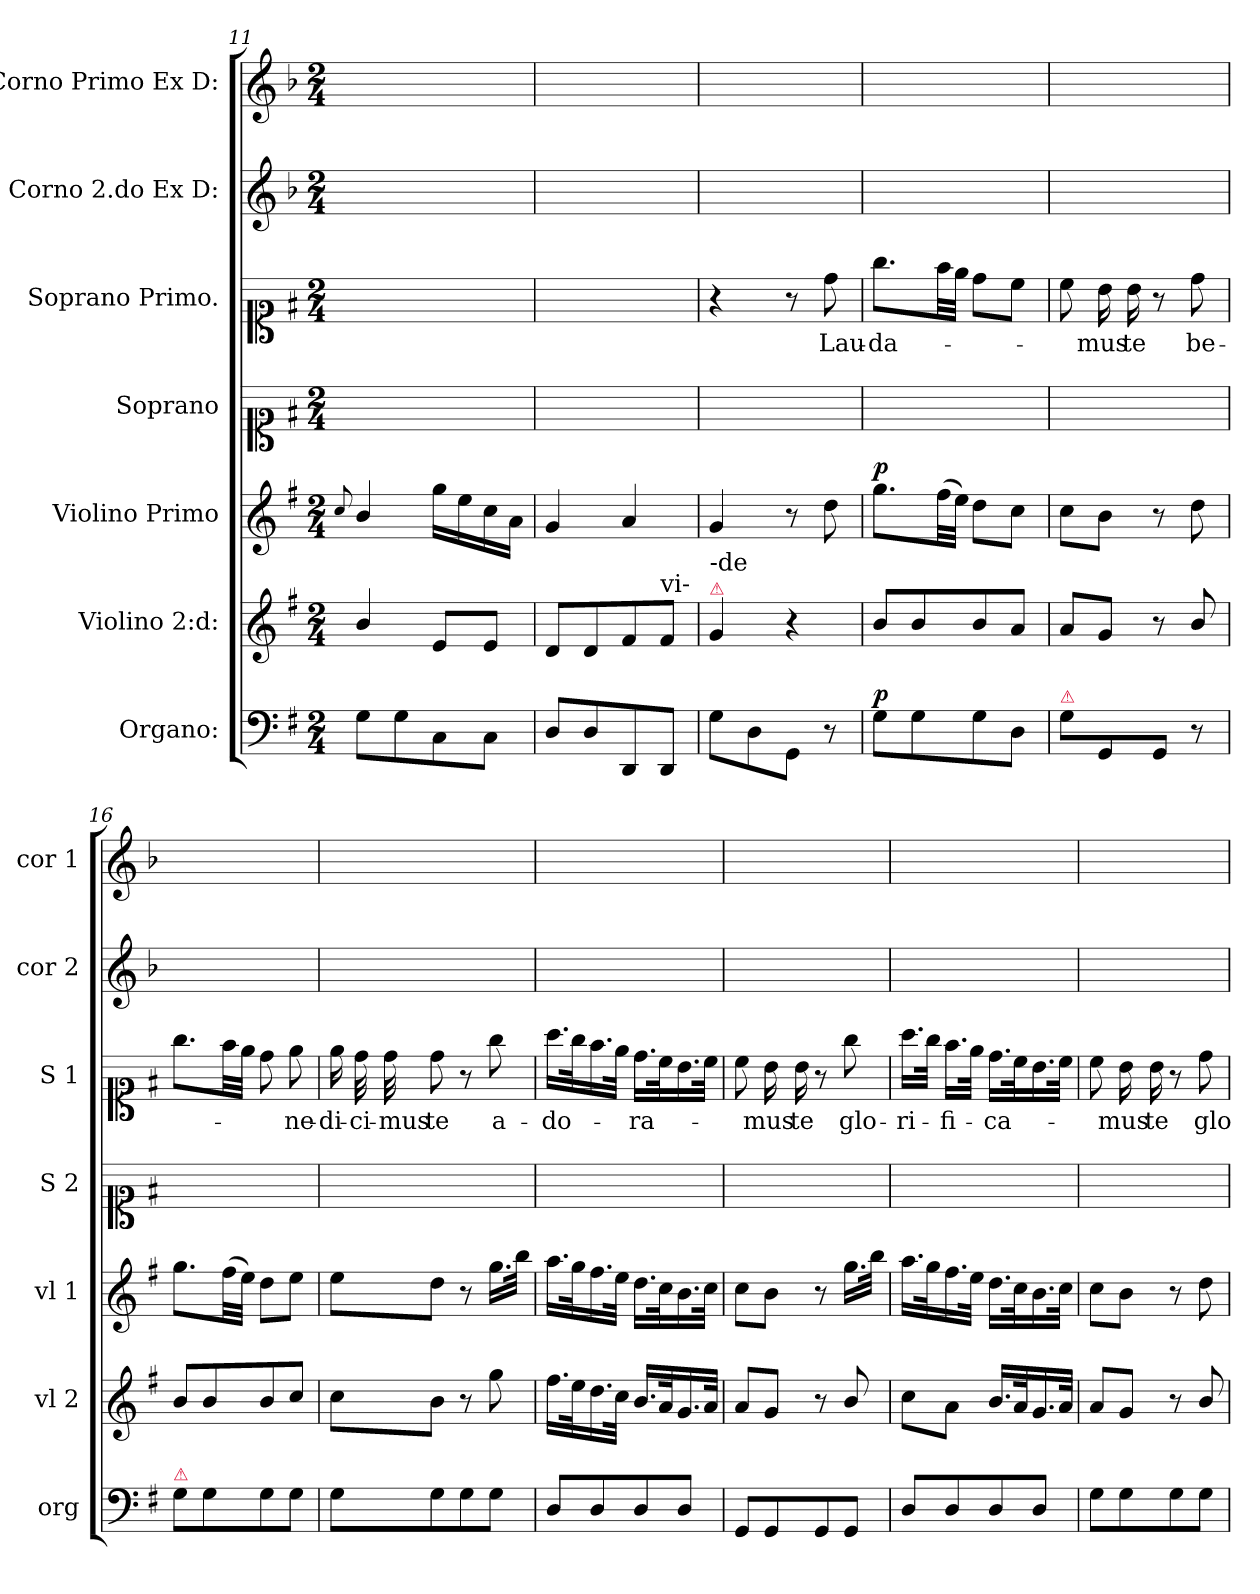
**kern	**dynam	**kern	**kern	**dynam	**kern	**kern	**text	**kern	**kern
*part7	*part7	*part6	*part5	*part5	*part4	*part3	*part3	*part2	*part1
*staff7	*staff7	*staff6	*staff5	*staff5	*staff4	*staff3	*staff3	*staff2	*staff1
*I"Organo:	*	*I"Violino 2:d:	*I"Violino Primo	*	*I"Soprano	*I"Soprano Primo.	*	*I"Corno 2.do Ex D:	*I"Corno Primo Ex D:
*I'org	*	*I'vl 2	*I'vl 1	*	*I'S 2	*I'S 1	*	*I'cor 2	*I'cor 1
*clefF4	*	*clefG2	*clefG2	*	*clefC1	*clefC1	*	*clefG2	*clefG2
*	*	*	*	*	*	*	*	*ITrd6c10	*ITrd6c10
*k[f#]	*	*k[f#]	*k[f#]	*	*k[f#]	*k[f#]	*	*k[f#]	*k[f#]
*G:	*	*G:	*G:	*	*G:	*G:	*	*G:	*G:
*M2/4	*	*M2/4	*M2/4	*	*M2/4	*M2/4	*	*M2/4	*M2/4
=11	=11	=11	=11	=11	=11	=11	=11	=11	=11
.	.	.	8qqcc/	.	.	.	.	.	.
8G\L	.	4b/	4b/	.	2ryy	2ryy	.	2ryy	2ryy
8G\	.	.	.	.	.	.	.	.	.
8C\	.	8e/L	16gg\LL	.	.	.	.	.	.
.	.	.	16ee\	.	.	.	.	.	.
8C\J	.	8e/J	16cc\	.	.	.	.	.	.
.	.	.	16a\JJ	.	.	.	.	.	.
=12	=12	=12	=12	=12	=12	=12	=12	=12	=12
8D/L	.	8d/L	4g/	.	2ryy	2ryy	.	2ryy	2ryy
8D/	.	8d/	.	.	.	.	.	.	.
8DD/	.	8f#/	4a/	.	.	.	.	.	.
!	!	!LO:TX:a:t=vi-	!	!	!	!	!	!	!
8DD/J	.	8f#/J	.	.	.	.	.	.	.
=13	=13	=13	=13	=13	=13	=13	=13	=13	=13
!	!	!LO:TX:a:color=crimson:t=⚠	!	!	!	!	!	!	!
!	!	!LO:TX:a:t=-de	!	!	!	!	!	!	!
8G\L	.	4g/	4g/	.	2ryy	4r	.	2ryy	2ryy
8D\	.	.	.	.	.	.	.	.	.
8GG\J	.	4r	8r	.	.	8r	.	.	.
8r	.	.	8dd\	.	.	8dd\	Lau-	.	.
=14	=14	=14	=14	=14	=14	=14	=14	=14	=14
!	!LO:DY:a	!	!	!LO:DY:a	!	!	!	!	!
8G\L	p	8b/L	8.gg\L	p	2ryy	8.gg\L	-da-	2ryy	2ryy
8G\	.	8b/	.	.	.	.	.	.	.
.	.	.	(32ff#\LL	.	.	32ff#\LL	.	.	.
.	.	.	32ee\JJJ)	.	.	32ee\JJJ	.	.	.
8G\	.	8b/	8dd\L	.	.	8dd\L	.	.	.
8D\J	.	8a/J	8cc\J	.	.	8cc\J	.	.	.
=15	=15	=15	=15	=15	=15	=15	=15	=15	=15
!LO:TX:a:color=crimson:t=⚠	!	!	!	!	!	!	!	!	!
8G\L	.	8a/L	8cc\L	.	2ryy	8cc\	.	2ryy	2ryy
8GG/	.	8g/J	8b\J	.	.	16b\	-mus	.	.
.	.	.	.	.	.	16b\	te	.	.
8GG/J	.	8r	8r	.	.	8r	.	.	.
8r	.	8b/	8dd\	.	.	8dd\	be-	.	.
=16	=16	=16	=16	=16	=16	=16	=16	=16	=16
!LO:TX:a:color=crimson:t=⚠	!	!	!	!	!	!	!	!	!
8G\L	.	8b/L	8.gg\L	.	2ryy	8.gg\L	.	2ryy	2ryy
8G\	.	8b/	.	.	.	.	.	.	.
.	.	.	(32ff#\LL	.	.	32ff#\LL	.	.	.
.	.	.	32ee\JJJ)	.	.	32ee\JJJ	.	.	.
8G\	.	8b/	8dd\L	.	.	8dd\	.	.	.
8G\J	.	8cc/J	8ee\J	.	.	8ee\	-ne-	.	.
=17	=17	=17	=17	=17	=17	=17	=17	=17	=17
8G\L	.	8cc\L	8ee\L	.	2ryy	16ee\	-di-	2ryy	2ryy
.	.	.	.	.	.	32dd\	-ci-	.	.
.	.	.	.	.	.	32dd\	-mus	.	.
8G\	.	8b\J	8dd\J	.	.	8dd\	te	.	.
8G\	.	8r	8r	.	.	8r	.	.	.
8G\J	.	8gg\	16.gg\LL	.	.	8gg\	a-	.	.
.	.	.	32bb\JJk	.	.	.	.	.	.
=18	=18	=18	=18	=18	=18	=18	=18	=18	=18
8D/L	.	16.ff#\LL	16.aa\LL	.	2ryy	16.aa\LL	-do-	2ryy	2ryy
.	.	32ee\K	32gg\K	.	.	32gg\K	.	.	.
8D/	.	16.dd\	16.ff#\	.	.	16.ff#\	.	.	.
.	.	32cc\JJk	32ee\JJk	.	.	32ee\JJk	.	.	.
8D/	.	16.b/LL	16.dd\LL	.	.	16.dd\LL	-ra-	.	.
.	.	32a/K	32cc\K	.	.	32cc\K	.	.	.
8D/J	.	16.g/	16.b\	.	.	16.b\	.	.	.
.	.	32a/JJk	32cc\JJk	.	.	32cc\JJk	.	.	.
=19	=19	=19	=19	=19	=19	=19	=19	=19	=19
8GG/L	.	8a/L	8cc\L	.	2ryy	8cc\	.	2ryy	2ryy
8GG/	.	8g/J	8b\J	.	.	16b\	-mus	.	.
.	.	.	.	.	.	16b\	te	.	.
8GG/	.	8r	8r	.	.	8r	.	.	.
8GG/J	.	8b/	16.gg\LL	.	.	8gg\	glo-	.	.
.	.	.	32bb\JJk	.	.	.	.	.	.
=20	=20	=20	=20	=20	=20	=20	=20	=20	=20
8D/L	.	8cc\L	16.aa\LL	.	2ryy	16.aa\LL	-ri-	2ryy	2ryy
.	.	.	32gg\K	.	.	32gg\JJk	.	.	.
8D/	.	8a\J	16.ff#\	.	.	16.ff#\LL	-fi-	.	.
.	.	.	32ee\JJk	.	.	32ee\JJk	.	.	.
8D/	.	16.b/LL	16.dd\LL	.	.	16.dd\LL	-ca-	.	.
.	.	32a/K	32cc\K	.	.	32cc\K	.	.	.
8D/J	.	16.g/	16.b\	.	.	16.b\	.	.	.
.	.	32a/JJk	32cc\JJk	.	.	32cc\JJk	.	.	.
=21	=21	=21	=21	=21	=21	=21	=21	=21	=21
8G\L	.	8a/L	8cc\L	.	2ryy	8cc\	.	2ryy	2ryy
8G\	.	8g/J	8b\J	.	.	16b\	-mus	.	.
.	.	.	.	.	.	16b\	te	.	.
8G\	.	8r	8r	.	.	8r	.	.	.
8G\J	.	8b/	8dd\	.	.	8dd\	glo-	.	.
=	=	=	=	=	=	=	=	=	=
*-	*-	*-	*-	*-	*-	*-	*-	*-	*-
